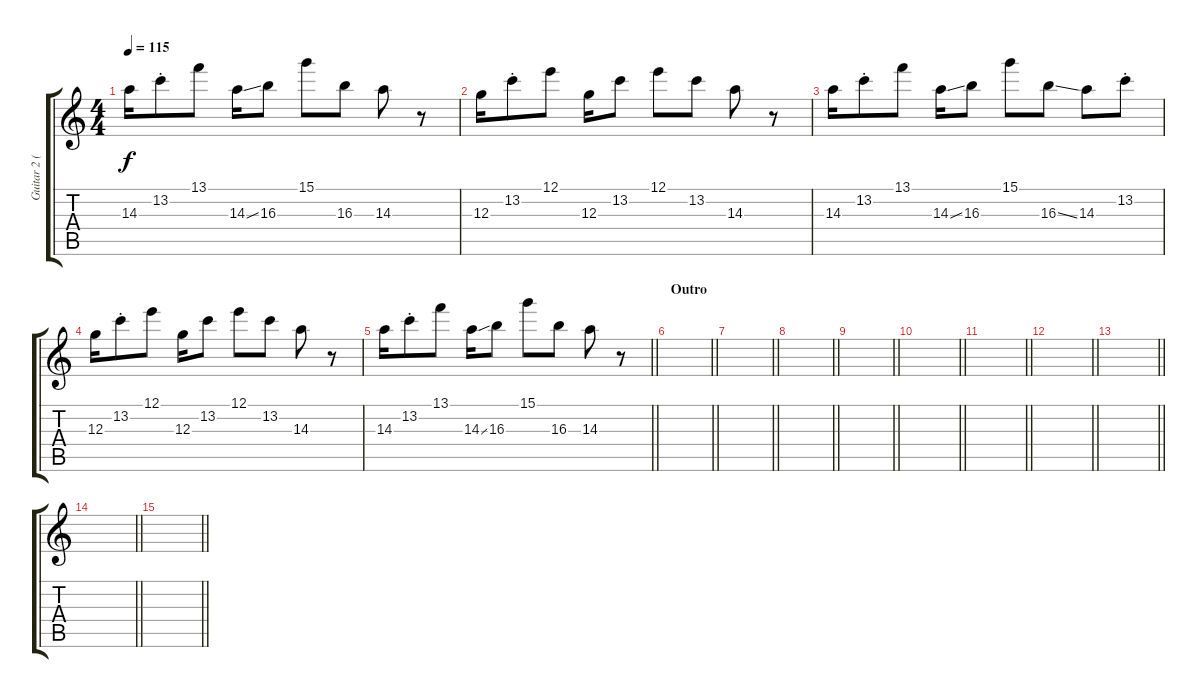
\track ("Guitar 2 (Clean)" "Guitar 2 (") {instrument electricguitarclean}
\staff {score tabs}
\tuning (E4 B3 G3 D3 A2 E2) {hide}
\ts (4 4)
\tempo 115
\clef g2
\ks c
14.3.16{dy f} 13.2{st}.8 13.1.8 14.3{ss}.16 16.3.8 15.1.8 16.3.8 14.3.8 r.8 |
12.3.16 13.2{st}.8 12.1.8 12.3.16 13.2.8 12.1.8 13.2.8 14.3.8 r.8 |
14.3.16 13.2{st}.8 13.1.8 14.3{ss}.16 16.3.8 15.1.8 16.3{ss}.8 14.3.8 13.2{st}.8 |
12.3.16 13.2{st}.8 12.1.8 12.3.16 13.2.8 12.1.8 13.2.8 14.3.8 r.8 |
\barLineRight lightlight
14.3.16 13.2{st}.8 13.1.8 14.3{ss}.16 16.3.8 15.1.8 16.3.8 14.3.8 r.8 |
\section ("" "Outro")
\barLineRight lightlight
|
\barLineRight lightlight
|
\barLineRight lightlight
|
\barLineRight lightlight
|
\barLineRight lightlight
|
\barLineRight lightlight
|
\barLineRight lightlight
|
\barLineRight lightlight
|
\barLineRight lightlight
|
\barLineRight lightlight
